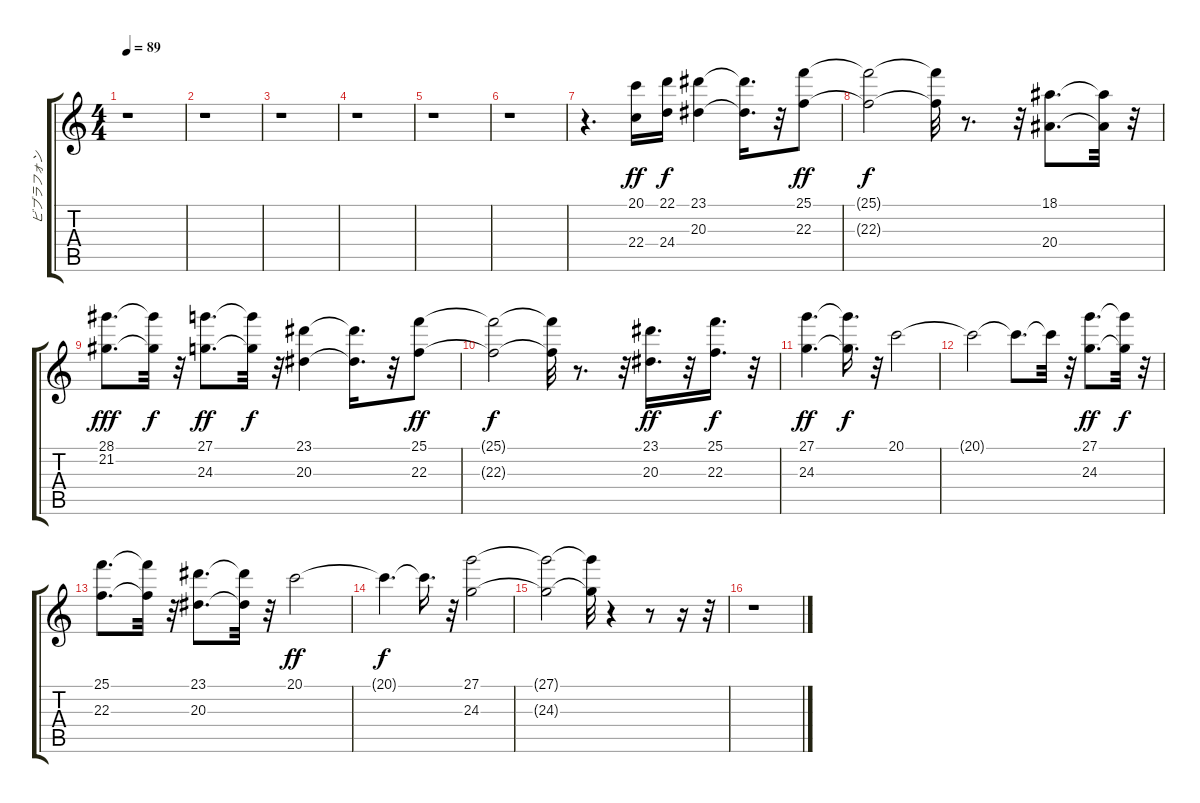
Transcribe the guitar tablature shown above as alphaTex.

\track ("ビブラフォン" "ビブラフォン") {instrument vibraphone}
\staff {score tabs}
\tuning (E4 B3 G3 D3 A2 E2) {hide}
\ts (4 4)
\tempo 89
\clef g2
\ks c
r.1{dy f} |
r.1 |
r.1 |
r.1 |
r.1 |
r.1 |
r.4{d} (20.1 22.4).16{dy ff} (22.1 24.4).16{dy f} (23.1 20.3).4 (23.1{t} 20.3{t}).16{d} r.32 (25.1 22.3).8{dy ff} |
(25.1{t} 22.3{t}).2{dy f} (25.1{t} 22.3{t}).32 r.8{d} r.32 (18.1 20.4).8{d} (18.1{t} 20.4{t}).32 r.32 |
(28.1 21.2).8{d dy fff} (28.1{t} 21.2{t}).32{dy f} r.32 (27.1 24.3).8{d dy ff} (27.1{t} 24.3{t}).32{dy f} r.32 (23.1 20.3).4 (23.1{t} 20.3{t}).16{d} r.32 (25.1 22.3).8{dy ff} |
(25.1{t} 22.3{t}).2{dy f} (25.1{t} 22.3{t}).32 r.8{d} r.32 (23.1 20.3).16{d dy ff} r.32 (25.1 22.3).16{d dy f} r.32 |
(27.1 24.3).4{d dy ff} (27.1{t} 24.3{t}).16{d dy f} r.32 20.1.2 |
20.1{t}.2 20.1{t}.8{d} 20.1{t}.32 r.32 (27.1 24.3).8{d dy ff} (27.1{t} 24.3{t}).32{dy f} r.32 |
(25.1 22.3).8{d} (25.1{t} 22.3{t}).32 r.32 (23.1 20.3).8{d} (23.1{t} 20.3{t}).32 r.32 20.1.2{dy ff} |
20.1{t}.4{d dy f} 20.1{t}.16{d} r.32 (27.1 24.3).2 |
(27.1{t} 24.3{t}).2 (27.1{t} 24.3{t}).32 r.4 r.8 r.16 r.32 |
r.1
